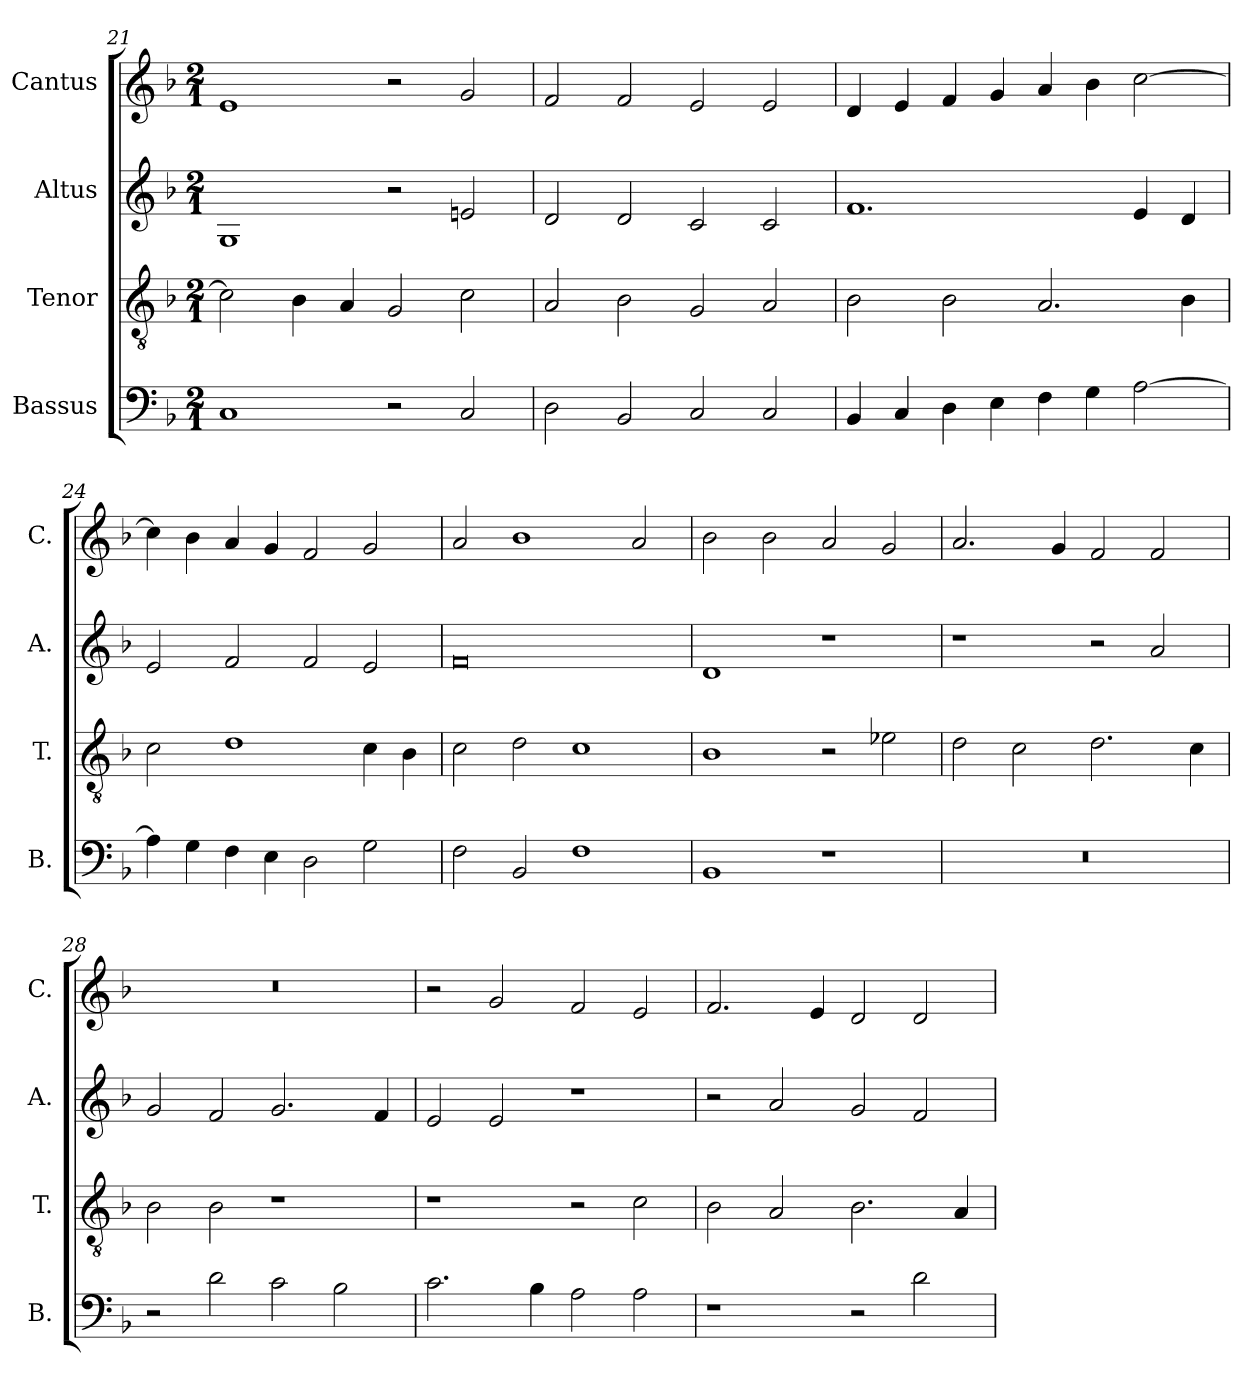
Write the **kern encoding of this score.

**kern	**kern	**kern	**kern
*part4	*part3	*part2	*part1
*staff4	*staff3	*staff2	*staff1
*I"Bassus	*I"Tenor	*I"Altus	*I"Cantus
*I'B.	*I'T.	*I'A.	*I'C.
*clefF4	*clefGv2	*clefG2	*clefG2
*k[b-]	*k[b-]	*k[b-]	*k[b-]
*M2/1	*M2/1	*M2/1	*M2/1
=21	=21	=21	=21
1C	2c\]	1G	1e
.	4B-\	.	.
.	4A/	.	.
2r	2G/	2r	2r
2C/	2c\	2en/	2g/
=22	=22	=22	=22
2D\	2A/	2d/	2f/
2BB-/	2B-\	2d/	2f/
2C/	2G/	2c/	2e/
2C/	2A/	2c/	2e/
=23	=23	=23	=23
4BB-/	2B-\	1.f	4d/
4C/	.	.	4e/
4D\	2B-\	.	4f/
4E\	.	.	4g/
4F\	2.A/	.	4a/
4G\	.	.	4b-\
[2A\	.	4e/	[2cc\
.	4B-\	4d/	.
=24	=24	=24	=24
4A\]	2c\	2e/	4cc\]
4G\	.	.	4b-\
4F\	1d	2f/	4a/
4E\	.	.	4g/
2D\	.	2f/	2f/
2G\	4c\	2e/	2g/
.	4B-\	.	.
!!LO:LB:g=z
=25	=25	=25	=25
2F\	2c\	0f	2a/
2BB-/	2d\	.	1b-
1F	1c	.	.
.	.	.	2a/
=26	=26	=26	=26
1BB-	1B-	1d	2b-\
.	.	.	2b-\
1r	2r	1r	2a/
.	2e-X\	.	2g/
=27	=27	=27	=27
0r	2d\	1r	2.a/
.	2c\	.	.
.	.	.	4g/
.	2.d\	2r	2f/
.	.	2a/	2f/
.	4c\	.	.
=28	=28	=28	=28
2r	2B-\	2g/	0r
2d\	2B-\	2f/	.
2c\	1r	2.g/	.
2B-\	.	.	.
.	.	4f/	.
=29	=29	=29	=29
2.c\	1r	2e/	2r
.	.	2e/	2g/
4B-\	.	.	.
2A\	2r	1r	2f/
2A\	2c\	.	2e/
=30	=30	=30	=30
1r	2B-\	2r	2.f/
.	2A/	2a/	.
.	.	.	4e/
2r	2.B-\	2g/	2d/
2d\	.	2f/	2d/
.	4A/	.	.
=	=	=	=
*-	*-	*-	*-
